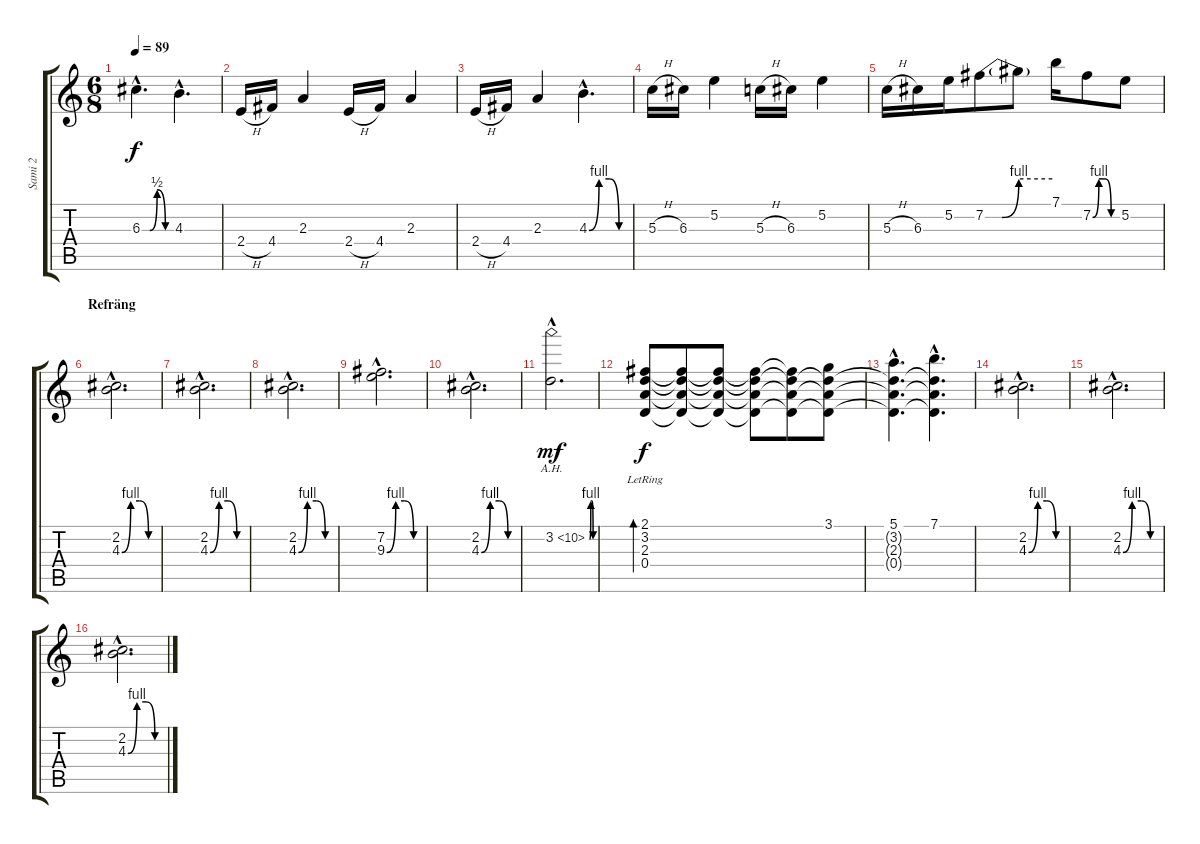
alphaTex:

\track ("Sami 2" "Sami 2") {instrument distortionguitar}
\staff {score tabs}
\tuning (E4 B3 G3 D3 A2 E2) {hide}
\ts (6 8)
\tempo 89
\clef g2
\ks c
6.3{be (custom 0 0 16 0 31 2 48 0 60 0) hac}.4{d dy f} 4.3{hac}.4{d} |
2.4{h}.16 4.4.16 2.3.4 2.4{h}.16 4.4.16 2.3.4 |
2.4{h}.16 4.4.16 2.3.4 4.3{be (custom 0 0 15 4 30 4 45 0 60 0) hac}.4{d} |
5.3{h}.16 6.3.16 5.2.4 5.3{h}.16 6.3.16 5.2.4 |
5.3{h}.16 6.3.16 5.2.16 7.2{be (custom 0 0 15 0 30 4 60 4)}.8 7.2{t}.8 7.1.16 7.2{be (custom 0 0 15 4 30 4 45 0 60 0)}.8 5.2.8 |
\section ("" "Refräng")
(2.2{hac} 4.3{be (custom 0 0 15 4 30 4 45 0 60 0) hac}).2{d} |
(2.2{hac} 4.3{be (custom 0 0 15 4 30 4 45 0 60 0) hac}).2{d} |
(2.2{hac} 4.3{be (custom 0 0 15 4 30 4 45 0 60 0) hac}).2{d} |
(7.2{hac} 9.3{be (custom 0 0 15 4 30 4 45 0 60 0) hac}).2{d} |
(2.2{hac} 4.3{be (custom 0 0 15 4 30 4 45 0 60 0) hac}).2{d} |
3.2{be (custom 0 0 15 4 30 4 45 0 60 0) ah 7 hac}.2{d dy mf} |
(2.1 3.2{lr} 2.3{lr} 0.4{lr}).8{bd 480 dy f} (2.1{t} 3.2{t} 2.3{t} 0.4{t}).8 (2.1{t} 3.2{t} 2.3{t} 0.4{t}).8 (2.1{t} 3.2{t} 2.3{t} 0.4{t}).8 (2.1{t} 3.2{t} 2.3{t} 0.4{t}).8 (3.1 3.2{t} 2.3{t} 0.4{t}).8 |
(5.1{hac} 3.2{hac t} 2.3{hac t} 0.4{hac t}).4{d} (7.1{hac} 3.2{hac t} 2.3{hac t} 0.4{hac t}).4{d} |
(2.2{hac} 4.3{be (custom 0 0 15 4 30 4 45 0 60 0) hac}).2{d} |
(2.2{hac} 4.3{be (custom 0 0 15 4 30 4 45 0 60 0) hac}).2{d} |
(2.2{hac} 4.3{be (custom 0 0 15 4 30 4 45 0 60 0) hac}).2{d}
